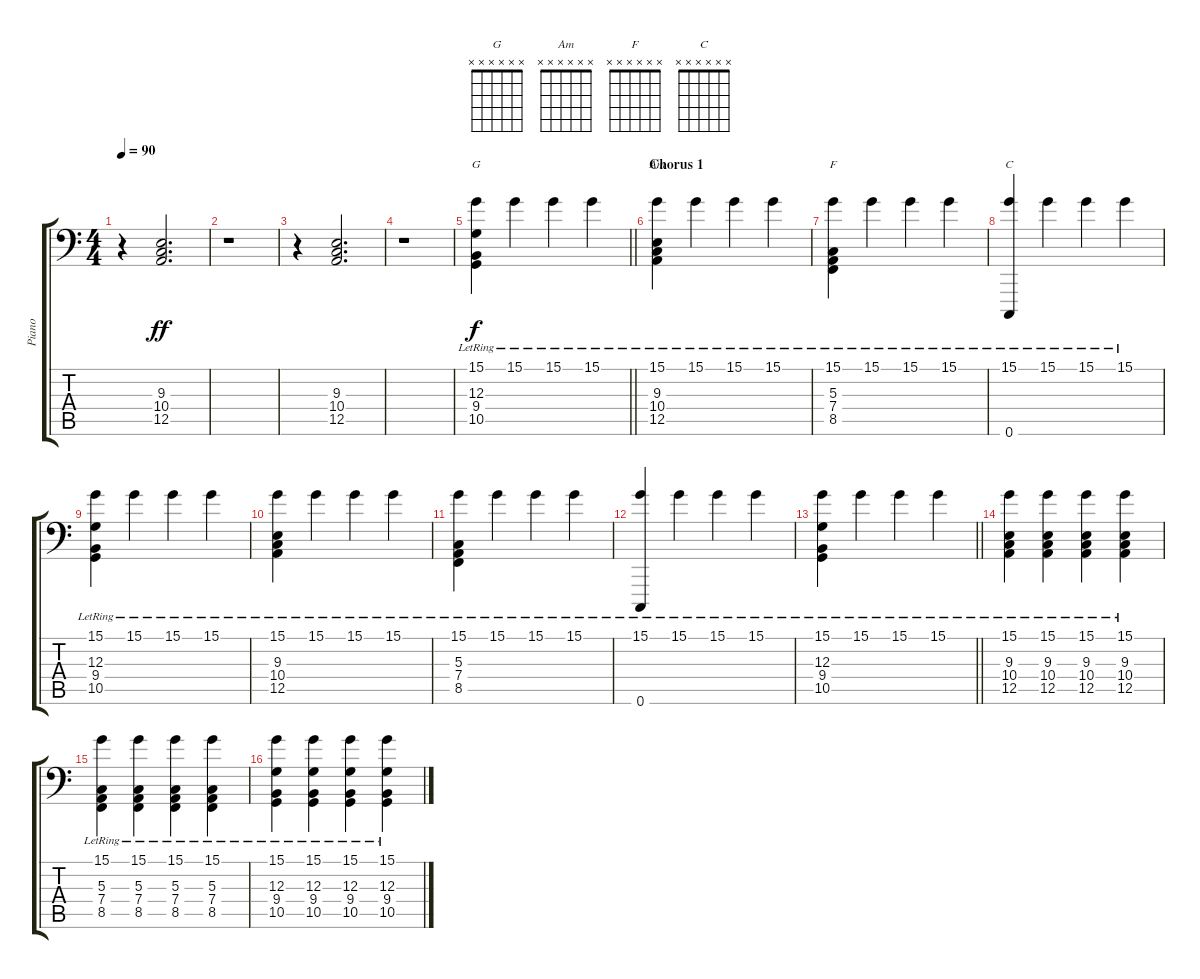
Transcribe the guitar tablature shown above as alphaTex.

\track ("Piano" "Piano") {instrument acousticgrandpiano}
\staff {score tabs}
\tuning (E3 B2 G2 D2 A1 C1) {hide}
\chord ("G" x x x x x x)
\chord ("Am" x x x x x x)
\chord ("F" x x x x x x)
\chord ("C" x x x x x x)
\ts (4 4)
\tempo 90
\clef f4
\ks c
r.4{dy ff} (9.3 10.4 12.5).2{d} |
r.1 |
r.4 (9.3 10.4 12.5).2{d} |
r.1 |
\barLineRight lightlight
(15.1{lr} 12.3{lr} 9.4{lr} 10.5{lr}).4{ch "G" dy f} 15.1{lr}.4 15.1{lr}.4 15.1{lr}.4 |
\section ("" "Chorus 1")
(15.1 9.3{lr} 10.4{lr} 12.5{lr}).4{ch "Am"} 15.1{lr}.4 15.1{lr}.4 15.1{lr}.4 |
(15.1{lr} 5.3{lr} 7.4{lr} 8.5{lr}).4{ch "F"} 15.1{lr}.4 15.1{lr}.4 15.1{lr}.4 |
(15.1{lr} 0.6{lr}).4{ch "C"} 15.1{lr}.4 15.1{lr}.4 15.1{lr}.4 |
(15.1{lr} 12.3{lr} 9.4{lr} 10.5{lr}).4 15.1{lr}.4 15.1{lr}.4 15.1{lr}.4 |
(15.1 9.3{lr} 10.4{lr} 12.5{lr}).4 15.1{lr}.4 15.1{lr}.4 15.1{lr}.4 |
(15.1{lr} 5.3{lr} 7.4{lr} 8.5{lr}).4 15.1{lr}.4 15.1{lr}.4 15.1{lr}.4 |
(15.1{lr} 0.6{lr}).4 15.1{lr}.4 15.1{lr}.4 15.1{lr}.4 |
\barLineRight lightlight
(15.1{lr} 12.3{lr} 9.4{lr} 10.5{lr}).4 15.1{lr}.4 15.1{lr}.4 15.1{lr}.4 |
(15.1{lr} 9.3{lr} 10.4{lr} 12.5{lr}).4 (15.1{lr} 9.3{lr} 10.4{lr} 12.5{lr}).4 (15.1{lr} 9.3{lr} 10.4{lr} 12.5{lr}).4 (15.1{lr} 9.3{lr} 10.4{lr} 12.5{lr}).4 |
(15.1{lr} 5.3{lr} 7.4{lr} 8.5{lr}).4 (15.1{lr} 5.3{lr} 7.4{lr} 8.5{lr}).4 (15.1{lr} 5.3{lr} 7.4{lr} 8.5{lr}).4 (15.1{lr} 5.3{lr} 7.4{lr} 8.5{lr}).4 |
(15.1{lr} 12.3{lr} 9.4{lr} 10.5{lr}).4 (15.1{lr} 12.3{lr} 9.4{lr} 10.5{lr}).4 (15.1{lr} 12.3{lr} 9.4{lr} 10.5{lr}).4 (15.1{lr} 12.3{lr} 9.4{lr} 10.5{lr}).4
